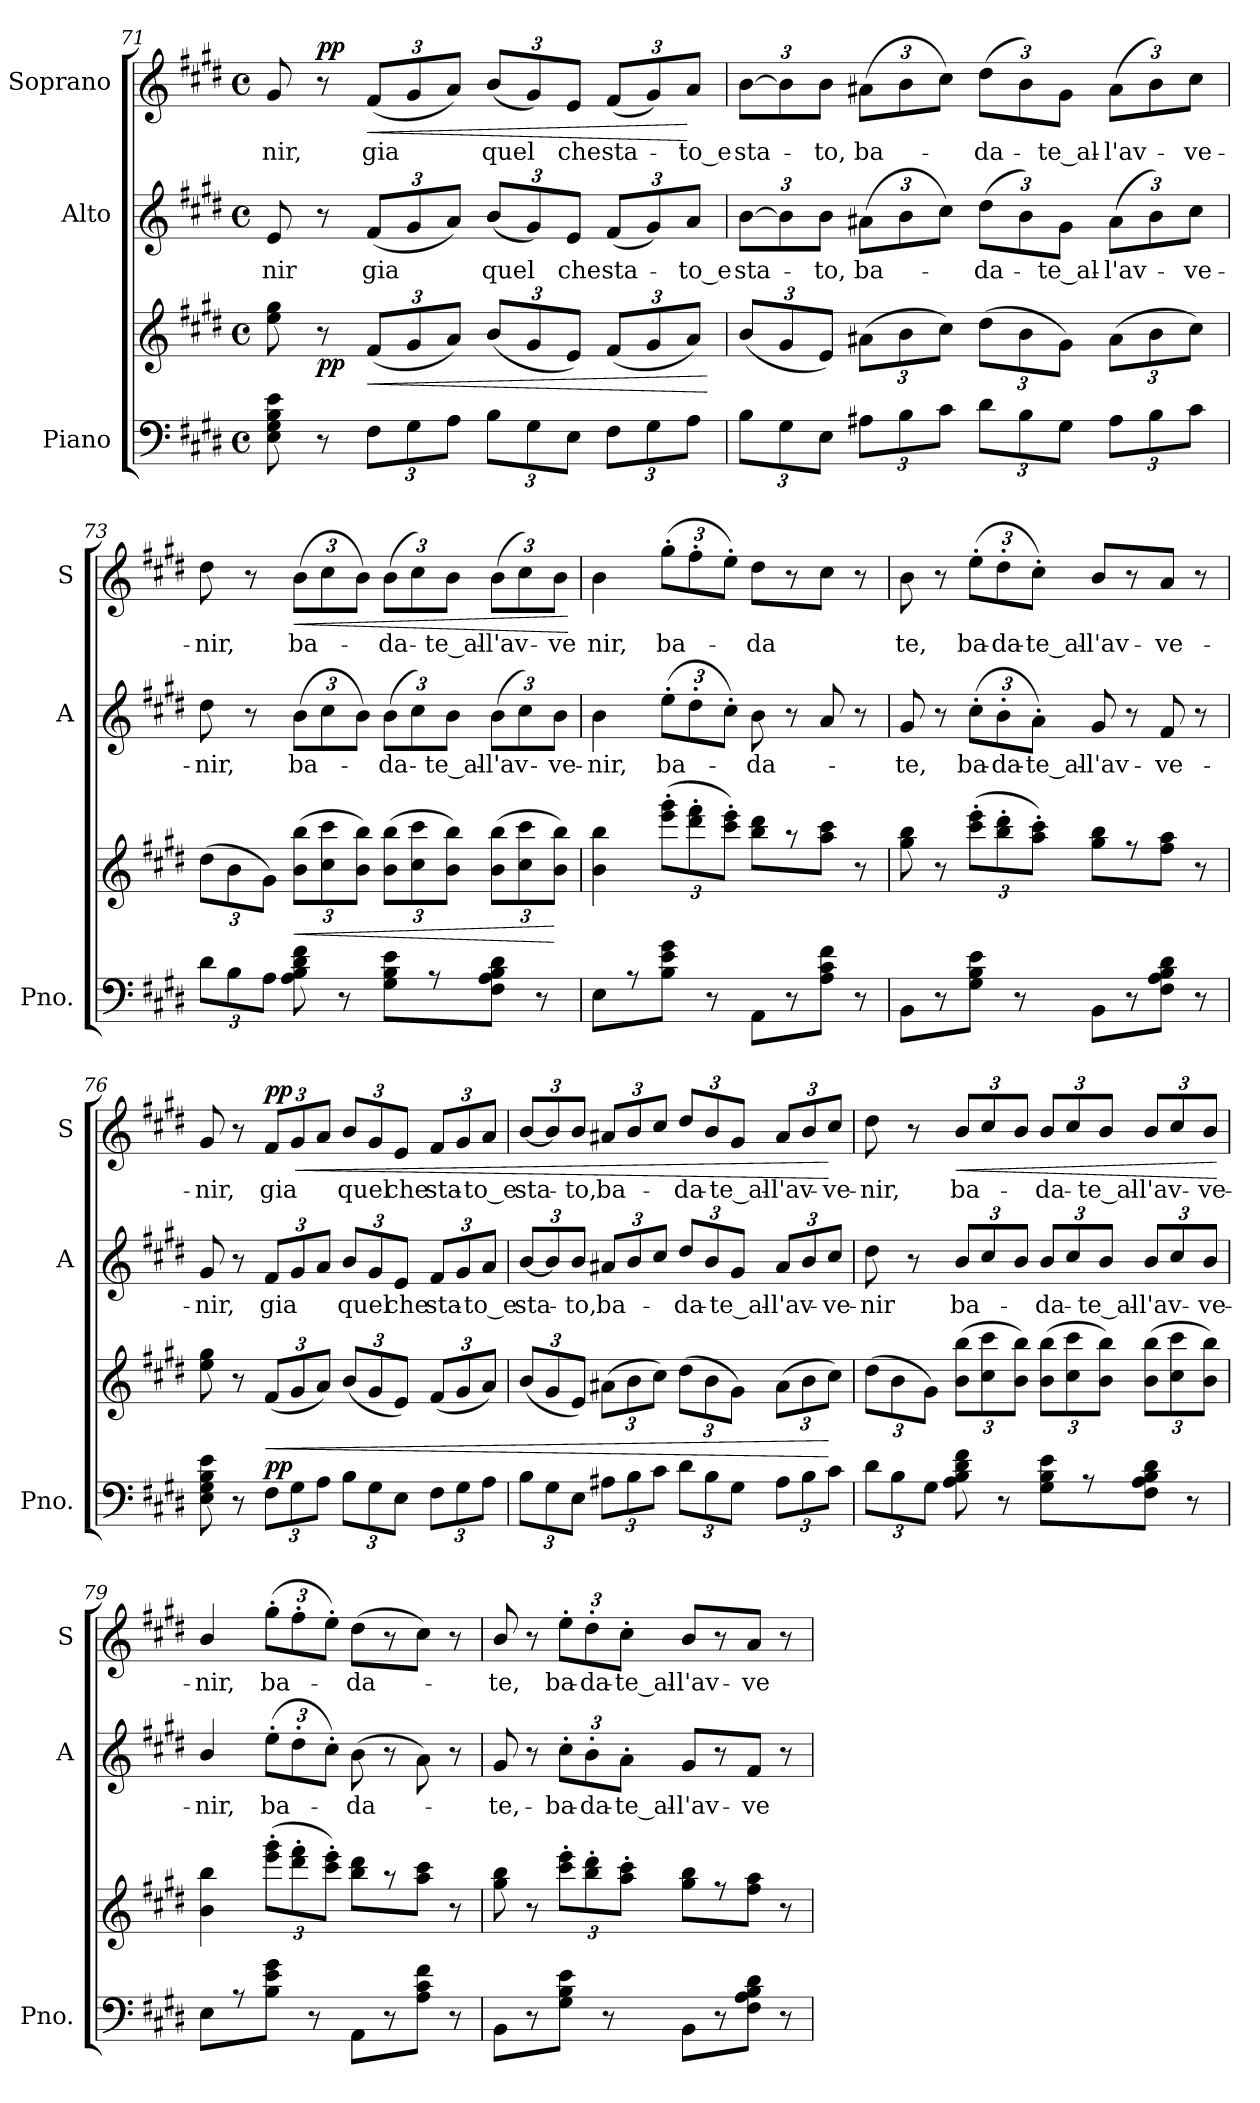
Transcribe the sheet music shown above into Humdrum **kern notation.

**kern	**kern	**dynam	**kern	**text	**kern	**text	**dynam
*part3	*part3	*part3	*part2	*part2	*part1	*part1	*part1
*staff4	*staff3	*staff3/4	*staff2	*staff2	*staff1	*staff1	*staff1
*I"Piano	*	*	*I"Alto	*	*I"Soprano	*	*
*I'Pno.	*	*	*I'A	*	*I'S	*	*
*clefF4	*clefG2	*	*clefG2	*	*clefG2	*	*
*k[f#c#g#d#]	*k[f#c#g#d#]	*	*k[f#c#g#d#]	*	*k[f#c#g#d#]	*	*
*E:	*E:	*	*E:	*	*E:	*	*
*M4/4	*M4/4	*	*M4/4	*	*M4/4	*	*
*met(c)	*met(c)	*	*met(c)	*	*met(c)	*	*
=71	=71	=71	=71	=71	=71	=71	=71
!	!	!	!	!LO:LY:b	!	!LO:LY:b	!
8E\ 8G#\ 8B\ 8e\	8ee\ 8gg#\	.	8e/	-nir	8g#/	-nir,	.
!	!	!LO:DY:b	!	!	!	!	!LO:DY:a
8r	8r	pp	8r	.	8r	.	pp
!	!	!LO:HP:b	!	!LO:LY:b	!	!LO:LY:b	!LO:HP:b
12F#\L	(<12f#/L	<	(<12f#/L	gia	(<12f#/L	gia	<
12G#\	12g#/	.	12g#/	.	12g#/	.	.
12A\J	12a/J)	.	12a/J)	.	12a/J)	.	.
!	!	!	!	!LO:LY:b	!	!LO:LY:b	!
12B\L	(<12b/L	.	(<12b/L	quel	(<12b/L	quel	.
12G#\	12g#/	.	12g#/)	.	12g#/)	.	.
!	!	!	!	!LO:LY:b	!	!LO:LY:b	!
12E\J	12e/J)	.	12e/J	che	12e/J	che	.
!	!	!	!	!LO:LY:b	!	!LO:LY:b	!
12F#\L	(<12f#/L	.	(<12f#/L	sta-	(<12f#/L	sta-	.
12G#\	12g#/	.	12g#/)	.	12g#/)	.	.
!	!	!	!	!LO:LY:b	!	!LO:LY:b	!
12A\J	12a/J)	.	12a/J	-to_e	12a/J	-to_e	[
.	.	[	.	.	.	.	.
!!LO:PB:g=z
=72	=72	=72	=72	=72	=72	=72	=72
!	!	!	!	!LO:LY:b	!	!LO:LY:b	!
12B\L	(<12b/L	.	[12b\L	sta-	[12b\L	sta-	.
12G#\	12g#/	.	12b\]	.	12b\]	.	.
!	!	!	!	!LO:LY:b	!	!LO:LY:b	!
12E\J	12e/J)	.	12b\J	-to,	12b\J	-to,	.
!	!	!	!	!LO:LY:b	!	!LO:LY:b	!
12A#X\L	(>12a#X\L	.	(>12a#X\L	ba-	(>12a#X\L	ba-	.
12B\	12b\	.	12b\	.	12b\	.	.
12c#\J	12cc#\J)	.	12cc#\J)	.	12cc#\J)	.	.
!	!	!	!	!LO:LY:b	!	!LO:LY:b	!
12d#\L	(>12dd#\L	.	(>12dd#\L	-da-	(>12dd#\L	-da-	.
12B\	12b\	.	12b\)	.	12b\)	.	.
!	!	!	!	!LO:LY:b	!	!LO:LY:b	!
12G#\J	12g#\J)	.	12g#\J	-te_al-	12g#\J	-te_al-	.
!	!	!	!	!LO:LY:b	!	!LO:LY:b	!
12A#\L	(>12a#\L	.	(>12a#\L	-l'av-	(>12a#\L	-l'av-	.
12B\	12b\	.	12b\)	.	12b\)	.	.
!	!	!	!	!LO:LY:b	!	!LO:LY:b	!
12c#\J	12cc#\J)	.	12cc#\J	-ve-	12cc#\J	-ve-	.
=73	=73	=73	=73	=73	=73	=73	=73
!	!	!	!	!LO:LY:b	!	!LO:LY:b	!
12d#\L	(>12dd#\L	.	8dd#\	-nir,	8dd#\	-nir,	.
12B\	12b\	.	.	.	.	.	.
.	.	.	8r	.	8r	.	.
12A\J	12g#\J)	.	.	.	.	.	.
!	!	!LO:HP:b	!	!LO:LY:b	!	!LO:LY:b	!LO:HP:b
8A\ 8B\ 8d#\ 8f#\	(>12b\ 12bb\L	<	(>12b\L	ba-	(>12b\L	ba-	<
.	12cc#\ 12ccc#\	.	12cc#\	.	12cc#\	.	.
8r	.	.	.	.	.	.	.
.	12b\ 12bb\J)	.	12b\J)	.	12b\J)	.	.
!	!	!	!	!LO:LY:b	!	!LO:LY:b	!
8G#\ 8B\ 8e\L	(>12b\ 12bb\L	.	(>12b\L	-da-	(>12b\L	-da-	.
.	12cc#\ 12ccc#\	.	12cc#\)	.	12cc#\)	.	.
8r	.	.	.	.	.	.	.
!	!	!	!	!LO:LY:b	!	!LO:LY:b	!
.	12b\ 12bb\J)	.	12b\J	-te_al-	12b\J	-te_al-	.
!	!	!	!	!LO:LY:b	!	!LO:LY:b	!
8F#\ 8A\ 8B\ 8d#\J	(>12b\ 12bb\L	.	(>12b\L	-l'av-	(>12b\L	-l'av-	.
.	12cc#\ 12ccc#\	.	12cc#\)	.	12cc#\)	.	.
8r	.	.	.	.	.	.	.
!	!	!	!	!LO:LY:b	!	!LO:LY:b	!
.	12b\ 12bb\J)	[	12b\J	-ve-	12b\J	-ve	.
.	.	.	.	.	.	.	[
!!LO:LB:g=z
=74	=74	=74	=74	=74	=74	=74	=74
!	!	!	!	!LO:LY:b	!	!LO:LY:b	!
8E\L	4b\ 4bb\	.	4b\	-nir,	4b\	nir,	.
8r	.	.	.	.	.	.	.
!	!	!	!	!LO:LY:b	!	!LO:LY:b	!
8B\ 8e\ 8g#\J	(>12eee\'> 12ggg#\'>L	.	(>12ee'>\L	ba-	(>12gg#'>\L	ba-	.
.	12ddd#\'> 12fff#\'>	.	12dd#'>\	.	12ff#'>\	.	.
8r	.	.	.	.	.	.	.
.	12ccc#\'> 12eee\'>J)	.	12cc#'>\J)	.	12ee'>\J)	.	.
!	!	!	!	!LO:LY:b	!	!LO:LY:b	!
8AA\L	8bb\ 8ddd#\L	.	8b\	-da-	8dd#\L	-da	.
8r	8r	.	8r	.	8r	.	.
8A\ 8c#\ 8f#\J	8aa\ 8ccc#\J	.	8a/	.	8cc#\J	.	.
8r	8r	.	8r	.	8r	.	.
=75	=75	=75	=75	=75	=75	=75	=75
!	!	!	!	!LO:LY:b	!	!LO:LY:b	!
8BB\L	8gg#\ 8bb\	.	8g#/	-te,	8b\	te,	.
8r	8r	.	8r	.	8r	.	.
!	!	!	!	!LO:LY:b	!	!LO:LY:b	!
8G#\ 8B\ 8e\J	(>12ccc#\'> 12eee\'>L	.	(>12cc#'>\L	ba-	(>12ee'>\L	ba-	.
!	!	!	!	!LO:LY:b	!	!LO:LY:b	!
.	12bb\'> 12ddd#\'>	.	12b'>\	-da-	12dd#'>\	-da-	.
8r	.	.	.	.	.	.	.
!	!	!	!	!LO:LY:b	!	!LO:LY:b	!
.	12aa\'> 12ccc#\'>J)	.	12a'>\J)	-te_al-	12cc#'>\J)	-te_al-	.
!	!	!	!	!LO:LY:b	!	!LO:LY:b	!
8BB\L	8gg#\ 8bb\L	.	8g#/	-l'av-	8b/L	-l'av-	.
8r	8r	.	8r	.	8r	.	.
!	!	!	!	!LO:LY:b	!	!LO:LY:b	!
8F#\ 8A\ 8B\ 8d#\J	8ff#\ 8aa\J	.	8f#/	-ve-	8a/J	-ve-	.
8r	8r	.	8r	.	8r	.	.
!!LO:PB:g=z
=76	=76	=76	=76	=76	=76	=76	=76
!	!	!	!	!LO:LY:b	!	!LO:LY:b	!
8E\ 8G#\ 8B\ 8e\	8ee\ 8gg#\	.	8g#/	-nir,	8g#/	-nir,	.
8r	8r	.	8r	.	8r	.	.
!	!	!LO:HP:b	!	!LO:LY:b	!	!LO:LY:b	!LO:HP:b
!	!	!LO:DY:n=1:a=2	!	!	!	!	!LO:DY:n=1:a
12F#\L	(<12f#/L	< pp	12f#/L	gia	12f#/L	gia	< pp
12G#\	12g#/	.	12g#/	.	12g#/	.	.
12A\J	12a/J)	.	12a/J	.	12a/J	.	.
!	!	!	!	!LO:LY:b	!	!LO:LY:b	!
12B\L	(<12b/L	.	12b/L	quel	12b/L	quel	.
12G#\	12g#/	.	12g#/	.	12g#/	.	.
!	!	!	!	!LO:LY:b	!	!LO:LY:b	!
12E\J	12e/J)	.	12e/J	che	12e/J	che	.
!	!	!	!	!LO:LY:b	!	!LO:LY:b	!
12F#\L	(<12f#/L	.	12f#/L	sta-	12f#/L	sta-	.
12G#\	12g#/	.	12g#/	.	12g#/	.	.
!	!	!	!	!LO:LY:b	!	!LO:LY:b	!
12A\J	12a/J)	.	12a/J	-to_e	12a/J	-to_e	.
=77	=77	=77	=77	=77	=77	=77	=77
!	!	!	!	!LO:LY:b	!	!LO:LY:b	!
12B\L	(<12b/L	.	[12b/L	sta-	[12b/L	sta-	.
12G#\	12g#/	.	12b/]	.	12b/]	.	.
!	!	!	!	!LO:LY:b	!	!LO:LY:b	!
12E\J	12e/J)	.	12b/J	-to,	12b/J	-to,	.
!	!	!	!	!LO:LY:b	!	!LO:LY:b	!
12A#X\L	(>12a#X\L	.	12a#X/L	ba-	12a#X/L	ba-	.
12B\	12b\	.	12b/	.	12b/	.	.
12c#\J	12cc#\J)	.	12cc#/J	.	12cc#/J	.	.
!	!	!	!	!LO:LY:b	!	!LO:LY:b	!
12d#\L	(>12dd#\L	.	12dd#/L	-da-	12dd#/L	-da-	.
12B\	12b\	.	12b/	.	12b/	.	.
!	!	!	!	!LO:LY:b	!	!LO:LY:b	!
12G#\J	12g#\J)	.	12g#/J	-te_al-	12g#/J	-te_al-	.
!	!	!	!	!LO:LY:b	!	!LO:LY:b	!
12A#\L	(>12a#\L	.	12a#/L	-l'av-	12a#/L	-l'av-	.
12B\	12b\	.	12b/	.	12b/	.	.
!	!	!	!	!LO:LY:b	!	!LO:LY:b	!
12c#\J	12cc#\J)	[	12cc#/J	-ve-	12cc#/J	-ve-	[
!!LO:LB:g=z
=78	=78	=78	=78	=78	=78	=78	=78
!	!	!	!	!LO:LY:b	!	!LO:LY:b	!
12d#\L	(>12dd#\L	.	8dd#\	-nir	8dd#\	-nir,	.
12B\	12b\	.	.	.	.	.	.
.	.	.	8r	.	8r	.	.
12G#\J	12g#\J)	.	.	.	.	.	.
!	!	!	!	!LO:LY:b	!	!LO:LY:b	!LO:HP:b
8A\ 8B\ 8d#\ 8f#\	(>12b\ 12bb\L	.	12b/L	ba-	12b/L	ba-	<
.	12cc#\ 12ccc#\	.	12cc#/	.	12cc#/	.	.
8r	.	.	.	.	.	.	.
.	12b\ 12bb\J)	.	12b/J	.	12b/J	.	.
!	!	!	!	!LO:LY:b	!	!LO:LY:b	!
8G#\ 8B\ 8e\L	(>12b\ 12bb\L	.	12b/L	-da-	12b/L	-da-	.
.	12cc#\ 12ccc#\	.	12cc#/	.	12cc#/	.	.
8r	.	.	.	.	.	.	.
!	!	!	!	!LO:LY:b	!	!LO:LY:b	!
.	12b\ 12bb\J)	.	12b/J	-te_al-	12b/J	-te_al-	.
!	!	!	!	!LO:LY:b	!	!LO:LY:b	!
8F#\ 8A\ 8B\ 8d#\J	(>12b\ 12bb\L	.	12b/L	-l'av-	12b/L	-l'av-	.
.	12cc#\ 12ccc#\	.	12cc#/	.	12cc#/	.	.
8r	.	.	.	.	.	.	.
!	!	!	!	!LO:LY:b	!	!LO:LY:b	!
.	12b\ 12bb\J)	.	12b/J	-ve-	12b/J	-ve-	.
.	.	.	.	.	.	.	[
=79	=79	=79	=79	=79	=79	=79	=79
!	!	!	!	!LO:LY:b	!	!LO:LY:b	!
8E\L	4b\ 4bb\	.	4b/	-nir,	4b/	-nir,	.
8r	.	.	.	.	.	.	.
!	!	!	!	!LO:LY:b	!	!LO:LY:b	!
8B\ 8e\ 8g#\J	(>12eee\'> 12ggg#\'>L	.	(<12ee'>\L	ba-	(>12gg#'>\L	ba-	.
.	12ddd#\'> 12fff#\'>	.	12dd#'>\	.	12ff#'>\	.	.
8r	.	.	.	.	.	.	.
.	12ccc#\'> 12eee\'>J)	.	12cc#'>\J)	.	12ee'>\J)	.	.
!	!	!	!	!LO:LY:b	!	!LO:LY:b	!
8AA\L	8bb\ 8ddd#\L	.	(<8b\	-da-	(>8dd#\L	-da-	.
8r	8r	.	8r	.	8r	.	.
8A\ 8c#\ 8f#\J	8aa\ 8ccc#\J	.	8a\)	.	8cc#\J)	.	.
8r	8r	.	8r	.	8r	.	.
!!LO:PB:g=z
=80	=80	=80	=80	=80	=80	=80	=80
!	!	!	!	!LO:LY:b	!	!LO:LY:b	!
8BB\L	8gg#\ 8bb\	.	8g#/	-te,-	8b/	-te,	.
8r	8r	.	8r	.	8r	.	.
!	!	!	!	!LO:LY:b	!	!LO:LY:b	!
8G#\ 8B\ 8e\J	12ccc#\'> 12eee\'>L	.	12cc#'>\L	-ba-	12ee'>\L	ba-	.
!	!	!	!	!LO:LY:b	!	!LO:LY:b	!
.	12bb\'> 12ddd#\'>	.	12b'>\	-da-	12dd#'>\	-da-	.
8r	.	.	.	.	.	.	.
!	!	!	!	!LO:LY:b	!	!LO:LY:b	!
.	12aa\'> 12ccc#\'>J	.	12a'>\J	-te_al-	12cc#'>\J	-te_al-	.
!	!	!	!	!LO:LY:b	!	!LO:LY:b	!
8BB\L	8gg#\ 8bb\L	.	8g#/L	-l'av-	8b/L	-l'av-	.
8r	8r	.	8r	.	8r	.	.
!	!	!	!	!LO:LY:b	!	!LO:LY:b	!
8F#\ 8A\ 8B\ 8d#\J	8ff#\ 8aa\J	.	8f#/J	-ve-	8a/J	-ve-	.
8r	8r	.	8r	.	8r	.	.
=	=	=	=	=	=	=	=
*-	*-	*-	*-	*-	*-	*-	*-
